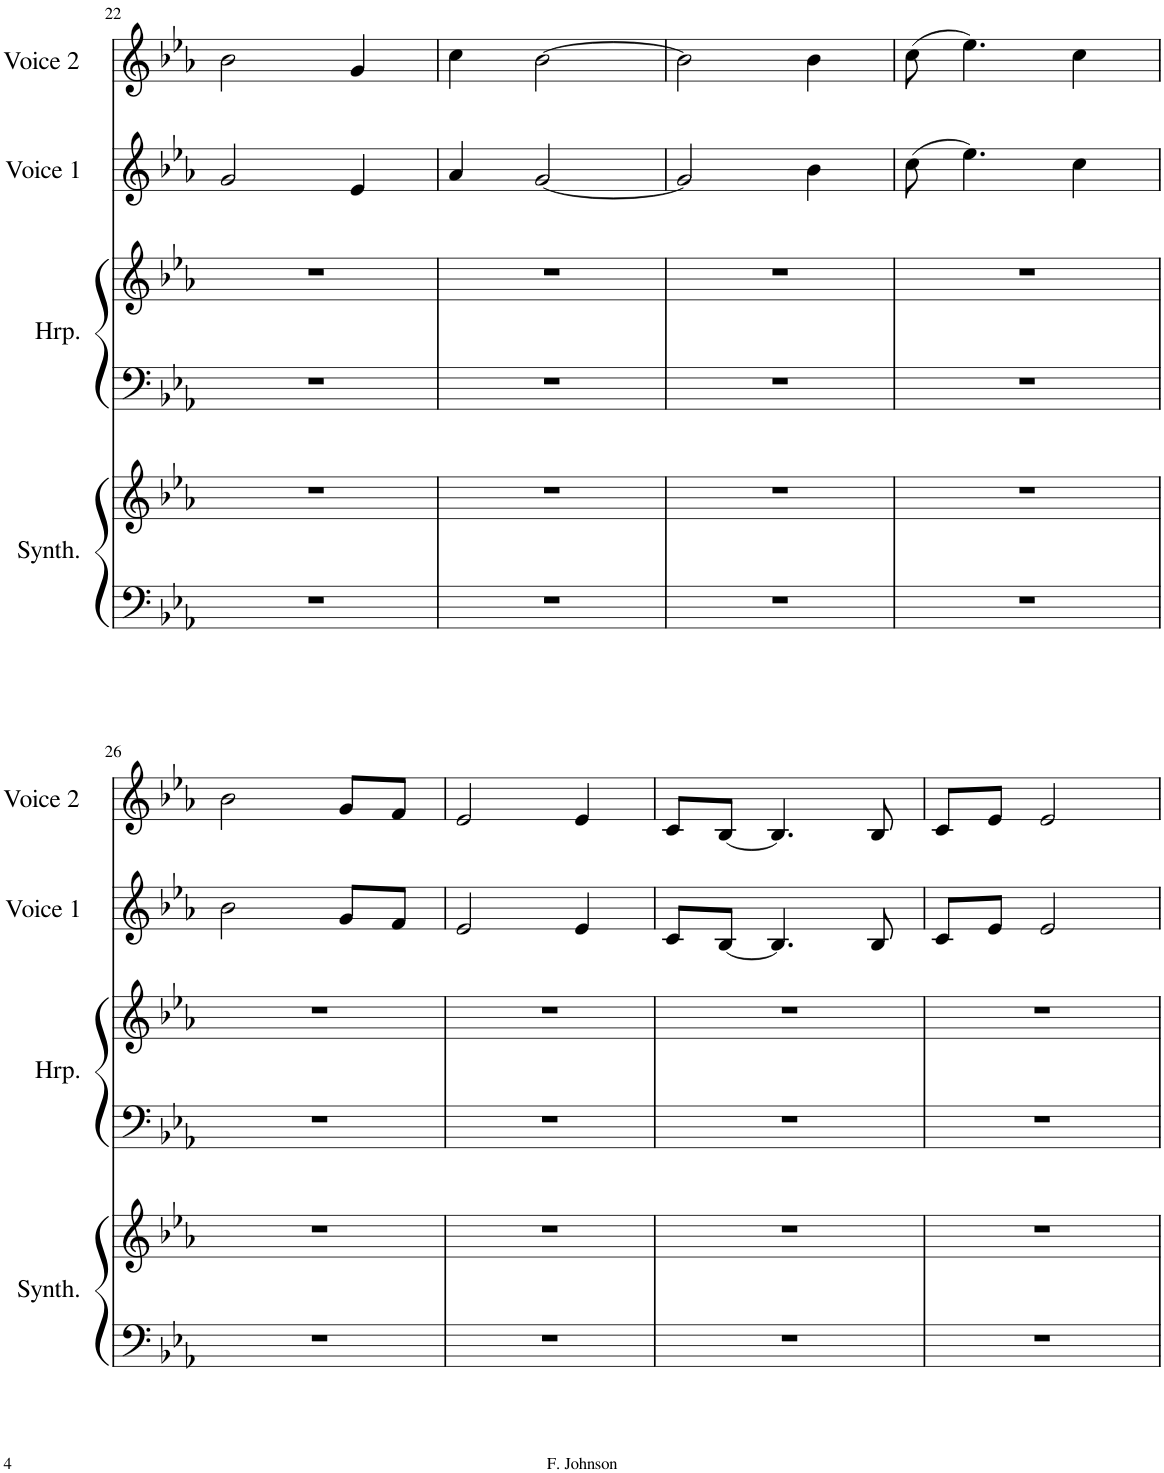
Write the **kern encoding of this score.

**kern	**kern	**kern	**kern	**kern	**kern
*part4	*part4	*part3	*part3	*part2	*part1
*staff6	*staff5	*staff4	*staff3	*staff2	*staff1
*I"Warm Synthesiser	*	*I"Harp	*	*I"Voice 1	*I"Voice 2
*I'Synth.	*	*I'Hrp.	*	*I'Voice 1	*I'Voice 2
!!LO:PB:g=z
*clefF4	*clefG2	*clefF4	*clefG2	*clefG2	*clefG2
*k[b-e-a-]	*k[b-e-a-]	*k[b-e-a-]	*k[b-e-a-]	*k[b-e-a-]	*k[b-e-a-]
*M3/4	*M3/4	*M3/4	*M3/4	*M3/4	*M3/4
=22	=22	=22	=22	=22	=22
2.r	2.r	2.r	2.r	2g/	2b-\
.	.	.	.	4e-/	4g/
=23	=23	=23	=23	=23	=23
2.r	2.r	2.r	2.r	4a-/	4cc\
.	.	.	.	[2g/	[2b-\
=24	=24	=24	=24	=24	=24
2.r	2.r	2.r	2.r	2g/]	2b-\]
.	.	.	.	4b-\	4b-\
=25	=25	=25	=25	=25	=25
2.r	2.r	2.r	2.r	(8cc\	(8cc\
.	.	.	.	4.ee-\)	4.ee-\)
.	.	.	.	4cc\	4cc\
!!LO:LB:g=z
=26	=26	=26	=26	=26	=26
2.r	2.r	2.r	2.r	2b-\	2b-\
.	.	.	.	8g/L	8g/L
.	.	.	.	8f/J	8f/J
=27	=27	=27	=27	=27	=27
2.r	2.r	2.r	2.r	2e-/	2e-/
.	.	.	.	4e-/	4e-/
=28	=28	=28	=28	=28	=28
2.r	2.r	2.r	2.r	8c/L	8c/L
.	.	.	.	[8B-/J	[8B-/J
.	.	.	.	4.B-/]	4.B-/]
.	.	.	.	8B-/	8B-/
=29	=29	=29	=29	=29	=29
2.r	2.r	2.r	2.r	8c/L	8c/L
.	.	.	.	8e-/J	8e-/J
.	.	.	.	2e-/	2e-/
=	=	=	=	=	=
*-	*-	*-	*-	*-	*-
